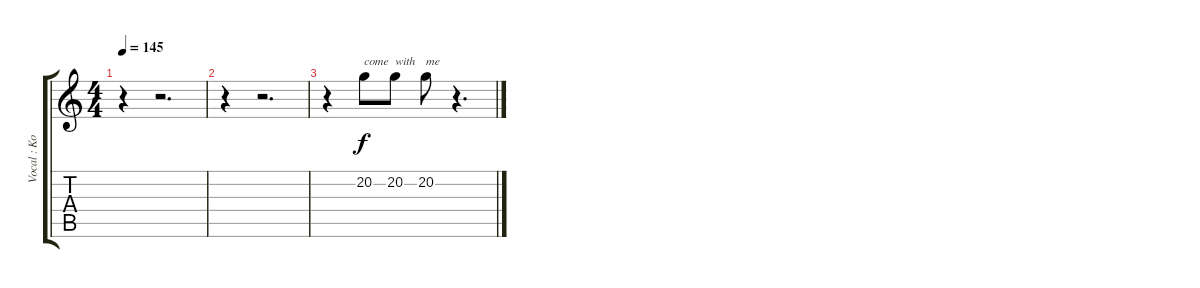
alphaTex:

\track ("Vocal : Kotobuki Tsumugi" "Vocal : Ko") {instrument ocarina}
\staff {score tabs}
\tuning (E4 B3 G3 D3 A2 E2) {hide}
\ts (4 4)
\tempo 145
\clef g2
\ks c
r.4{dy f} r.2{d} |
r.4 r.2{d} |
r.4 20.2.8{txt "come"} 20.2.8{txt "with"} 20.2.8{txt "me"} r.4{d}
